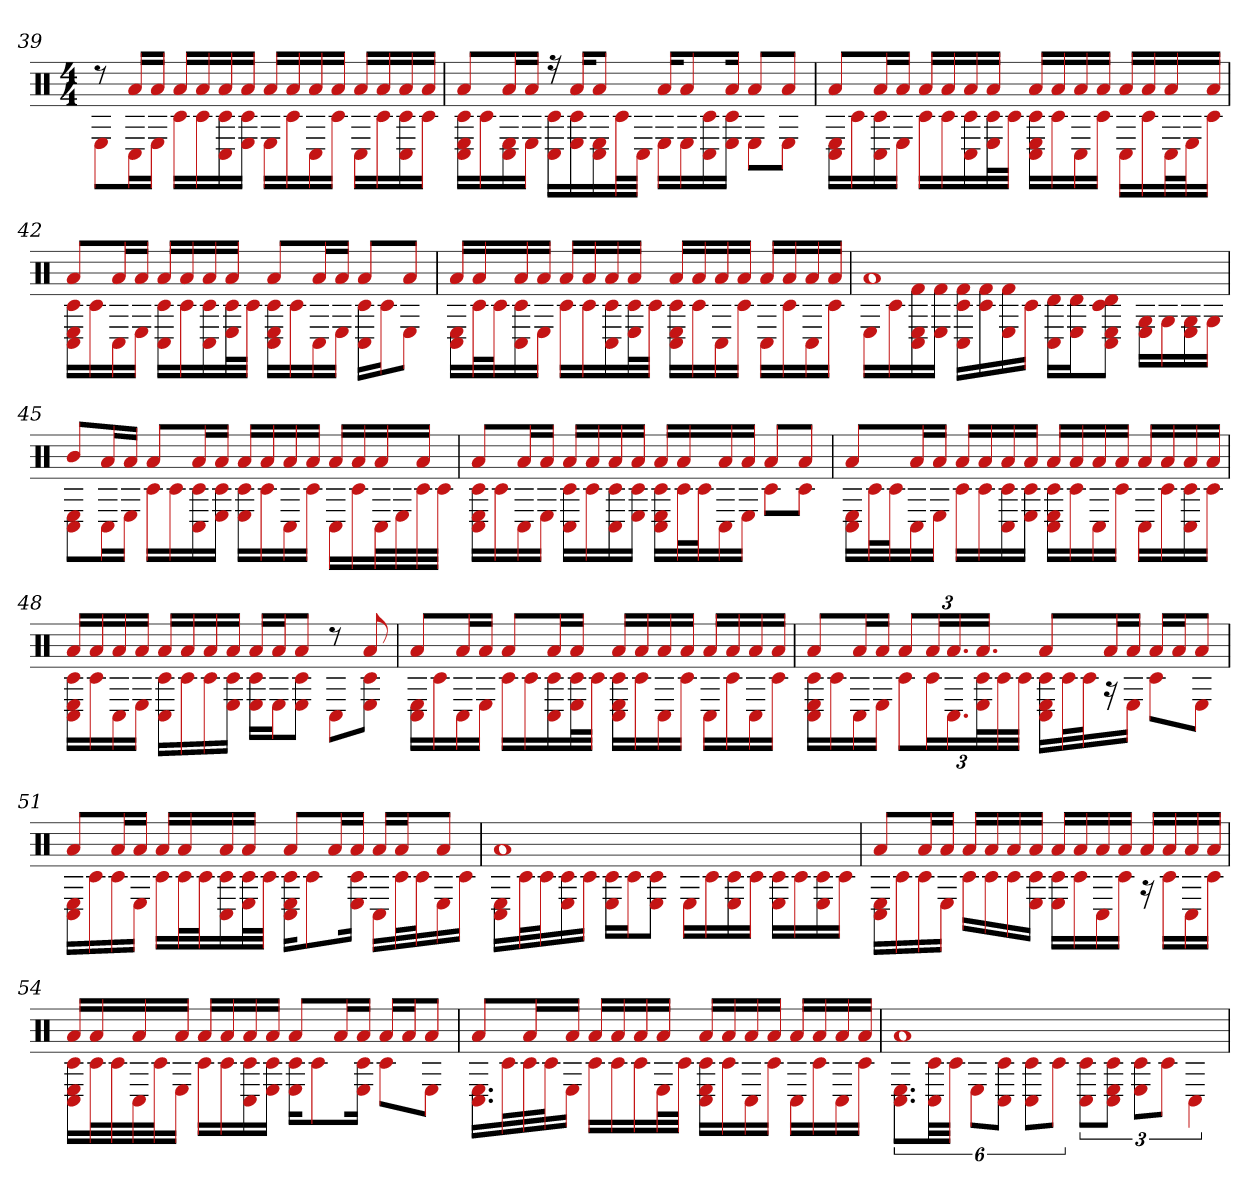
**kern
*part1
*staff1
*clefX
*k[]
*M4/4
=39
*^
8r	8EL
16aLL	16C#L
16aJJ	16EJJ
16aLL	16c#LL
16a	16c#
16a	16C# 16c#
16aJJ	16E 16c#JJ
16aLL	16ELL
16a	16c#
16a	16C#
16aJJ	16c#JJ
16aLL	16C#LL
16a	16c#
16a	16C# 16c#
16aJJ	16c#JJ
=40	=40
8aL	16C# 16c# 16ELL
.	16c#
16aL	16C# 16E
16aJJ	16EJJ
16r	16C# 16c#LL
16aKL	16E 16c#
8aJ	16C# 16E
.	32c#L
.	32C#JJJ
16aKL	16ELL
8a	16E
.	16c# 16C#
16aJk	16E 16c#JJ
8aL	8EL
8aJ	8EJ
=41	=41
8aL	16E 16C#LL
.	16c#
16aL	16C# 16c#
16aJJ	16EJJ
16aLL	16c#LL
16a	16c#
16a	16C# 16c#
16aJJ	32c# 32EL
.	32c#JJJ
16aLL	16C# 16E 16c#LL
16a	16c#
16a	16C#
16aJJ	16c#JJ
16aLL	16C#LL
16a	16c#
16a	32C#L
.	32EJ
16aJJ	16c#JJ
=42	=42
8aL	16c# 16C# 16ELL
.	16c#
16aL	16C#
16aJJ	16EJJ
16aLL	16C# 16c#LL
16a	16c#
16a	16C# 16c#
16aJJ	32c# 32EL
.	32c#JJJ
8aL	16c# 16C# 16ELL
.	16c#
16aL	16C#
16aJJ	16EJJ
8aL	16c# 16C#LL
.	16c#J
8aJ	8EJ
=43	=43
16aLL	16E 16C#LL
16a	32c#L
.	32c#J
16a	16C# 16c#
16aJJ	16EJJ
16aLL	16c#LL
16a	16c#
16a	16c# 16C#
16aJJ	32E 32c#L
.	32c#JJJ
16aLL	16C# 16E 16c#LL
16a	16c#
16a	16C#
16aJJ	16c#JJ
16aLL	16C#LL
16a	16c#
16a	16C#
16aJJ	16c#JJ
=44	=44
1a	16ELL
.	16c#
.	16E 16f# 16C#
.	16E 16f#JJ
.	16f# 16c# 16C#LL
.	16f# 16c#
.	16f# 16E
.	16c#JJ
.	16C# 16dLL
.	16d 16EJ
.	8d 8C# 8E 8c#J
.	16E 16GLL
.	16G
.	16E 16G
.	16GJJ
=45	=45
8bL	8E 8C#L
16aL	16C#L
16aJJ	16EJJ
8aL	16c#LL
.	16c#
16aL	16C# 16c#
16aJJ	16E 16c#JJ
16aLL	16c# 16ELL
16a	16c#
16a	16C#
16aJJ	16c#JJ
16aLL	16C#LL
16a	16c#
16a	32C#L
.	32E
16aJJ	32c#
.	32c#JJJ
=46	=46
8aL	16C# 16c# 16ELL
.	16c#
16aL	16C#
16aJJ	16EJJ
16aLL	16C# 16c#LL
16a	16c#
16a	16C# 16c#
16aJJ	16c# 16EJJ
16aLL	16C# 16E 16c#LL
16a	32c#L
.	32c#J
16a	16C#
16aJJ	16EJJ
8aL	8c#L
8aJ	8c#J
=47	=47
8aL	16E 16C#LL
.	32c#L
.	32c#J
16aL	16C#
16aJJ	16EJJ
16aLL	16c#LL
16a	16c#
16a	16C# 16c#
16aJJ	16E 16c#JJ
16aLL	16C# 16c# 16ELL
16a	16c#
16a	16C#
16aJJ	16c#JJ
16aLL	16C#LL
16a	16c#
16a	16C# 16c#
16aJJ	16c#JJ
=48	=48
16aLL	16C# 16c# 16ELL
16a	16c#
16a	16C#
16aJJ	16EJJ
16aLL	16C# 16c#LL
16a	16c#
16a	16c#
16aJJ	16E 16c#JJ
16aLL	16c# 16ELL
16aJ	16EJ
8aJ	8E 8c#J
8r	8C#L
8a	8c# 8EJ
=49	=49
8aL	16C# 16ELL
.	16c#
16aL	16C#
16aJJ	16EJJ
8aL	16c#LL
.	16c#
16aL	16c# 16C#
16aJJ	32E 32c#L
.	32c#JJJ
16aLL	16C# 16c# 16ELL
16a	16c#
16a	16C#
16aJJ	16c#JJ
16aLL	16C#LL
16a	16c#
16a	16C#
16aJJ	16c#JJ
=50	=50
8aL	16C# 16c# 16ELL
.	16c#
16aL	16C#
16aJJ	16EJJ
12aL	12c#L
24aL	24c#L
24.a	24.C#
24.aJJ	48c# 48EL
.	48c#
.	48c#JJJ
8aL	16C# 16E 16c#LL
.	32c#L
.	32c#J
16aL	16r
16aJJ	16EJJ
16aLL	8c#L
16aJ	.
8aJ	8EJ
=51	=51
8aL	16E 16C#LL
.	16c#
16aL	16c#
16aJJ	16EJJ
16aLL	16c#LL
16a	32c#L
.	32c#J
16a	16C# 16c#
16aJJ	32c# 32EL
.	32c#JJJ
8aL	16C# 16c# 16EKL
.	8c#
16aL	.
16aJJ	16E 16c#Jk
16aLL	16C#LL
16aJ	32c#L
.	32c#J
8aJ	16E
.	16c#JJ
=52	=52
1a	16C# 16ELL
.	32c#L
.	32c#J
.	16E 16c#
.	16c#JJ
.	16E 16c#LL
.	16c#J
.	8E 8c#J
.	16ELL
.	16c#
.	16E 16c#
.	16c#JJ
.	16E 16c#LL
.	16c#
.	16c# 16E
.	16c#JJ
=53	=53
8aL	16C# 16ELL
.	16c#
16aL	16c#
16aJJ	16EJJ
16aLL	16c#LL
16a	16c#
16a	16c#
16aJJ	16E 16c#JJ
16aLL	16c# 16ELL
16a	16c#
16a	16C#
16aJJ	16c#JJ
16aLL	16r
16a	16c#LL
16a	16C#
16aJJ	16c#JJ
=54	=54
16aLL	16C# 16E 16c#LL
16a	32c#L
.	32c#
16a	32C#
.	32c#J
16aJJ	16EJJ
16aLL	16c#LL
16a	16c#
16a	16c# 16C#
16aJJ	16c# 16EJJ
8aL	16c# 16EKL
.	8c#
16aL	.
16aJJ	16c# 16EJk
16aLL	8c#L
16aJ	.
8aJ	8EJ
=55	=55
8aL	16.E 16.C#LL
.	32c#L
16aL	32c#
.	32c#J
16aJJ	16EJJ
16aLL	16c#LL
16a	16c#
16a	16c#
16aJJ	32EL
.	32c#JJJ
16aLL	16E 16C# 16c#LL
16a	16c#
16a	16C#
16aJJ	16c#JJ
16aLL	16C#LL
16a	16c#
16a	16C#
16aJJ	16c#JJ
=56	=56
1a	12.C# 12.EL
.	48c# 48C#LL
.	48c#JJJ
.	12EL
.	12C# 12c#J
.	12c# 12C#L
.	12c#J
.	12C# 12c#L
.	12E 12C# 12c#J
.	12c# 12EL
.	12c#J
.	6C#
*v	*v
=
*-
